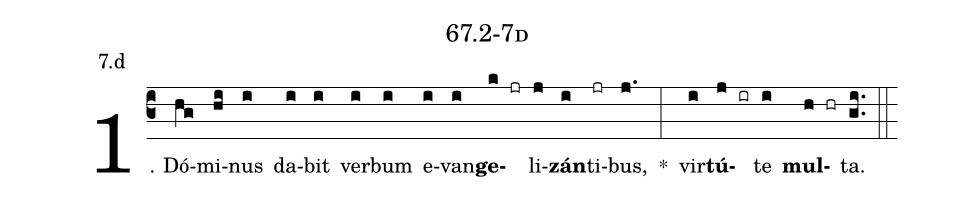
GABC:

name: 67.2-7d;
annotation: 7.d;
%%
(c3)1. Dó(hg)mi(hi)nus(i) da(i)bit(i) ver(i)bum(i) e(i)van(i)<b>ge</b>(k jr)li(j)<b>zán</b>(i)ti(jr)bus,(j.) *(:) vir(i)<b>tú</b>(j ir)te(i) <b>mul</b>(h hr)ta.(gi..) (::)


%E(i) u(i) o(j) u(i) a(h) e.(gi..) (::)
